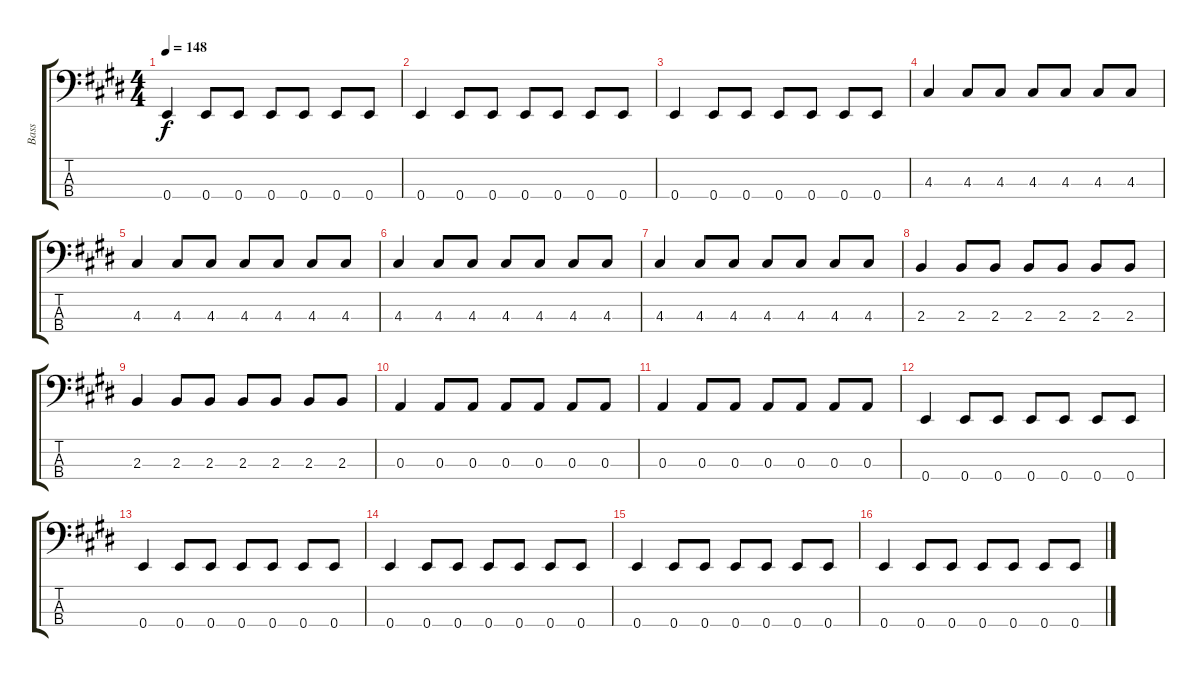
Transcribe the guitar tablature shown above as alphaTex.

\track ("Bass" "Bass") {instrument electricbasspick}
\staff {score tabs}
\tuning (G2 D2 A1 E1) {hide}
\ts (4 4)
\tempo 148
\clef f4
\ks e
0.4.4{dy f} 0.4.8 0.4.8 0.4.8 0.4.8 0.4.8 0.4.8 |
0.4.4 0.4.8 0.4.8 0.4.8 0.4.8 0.4.8 0.4.8 |
0.4.4 0.4.8 0.4.8 0.4.8 0.4.8 0.4.8 0.4.8 |
4.3.4 4.3.8 4.3.8 4.3.8 4.3.8 4.3.8 4.3.8 |
4.3.4 4.3.8 4.3.8 4.3.8 4.3.8 4.3.8 4.3.8 |
4.3.4 4.3.8 4.3.8 4.3.8 4.3.8 4.3.8 4.3.8 |
4.3.4 4.3.8 4.3.8 4.3.8 4.3.8 4.3.8 4.3.8 |
2.3.4 2.3.8 2.3.8 2.3.8 2.3.8 2.3.8 2.3.8 |
2.3.4 2.3.8 2.3.8 2.3.8 2.3.8 2.3.8 2.3.8 |
0.3.4 0.3.8 0.3.8 0.3.8 0.3.8 0.3.8 0.3.8 |
0.3.4 0.3.8 0.3.8 0.3.8 0.3.8 0.3.8 0.3.8 |
0.4.4 0.4.8 0.4.8 0.4.8 0.4.8 0.4.8 0.4.8 |
0.4.4 0.4.8 0.4.8 0.4.8 0.4.8 0.4.8 0.4.8 |
0.4.4 0.4.8 0.4.8 0.4.8 0.4.8 0.4.8 0.4.8 |
0.4.4 0.4.8 0.4.8 0.4.8 0.4.8 0.4.8 0.4.8 |
0.4.4 0.4.8 0.4.8 0.4.8 0.4.8 0.4.8 0.4.8
